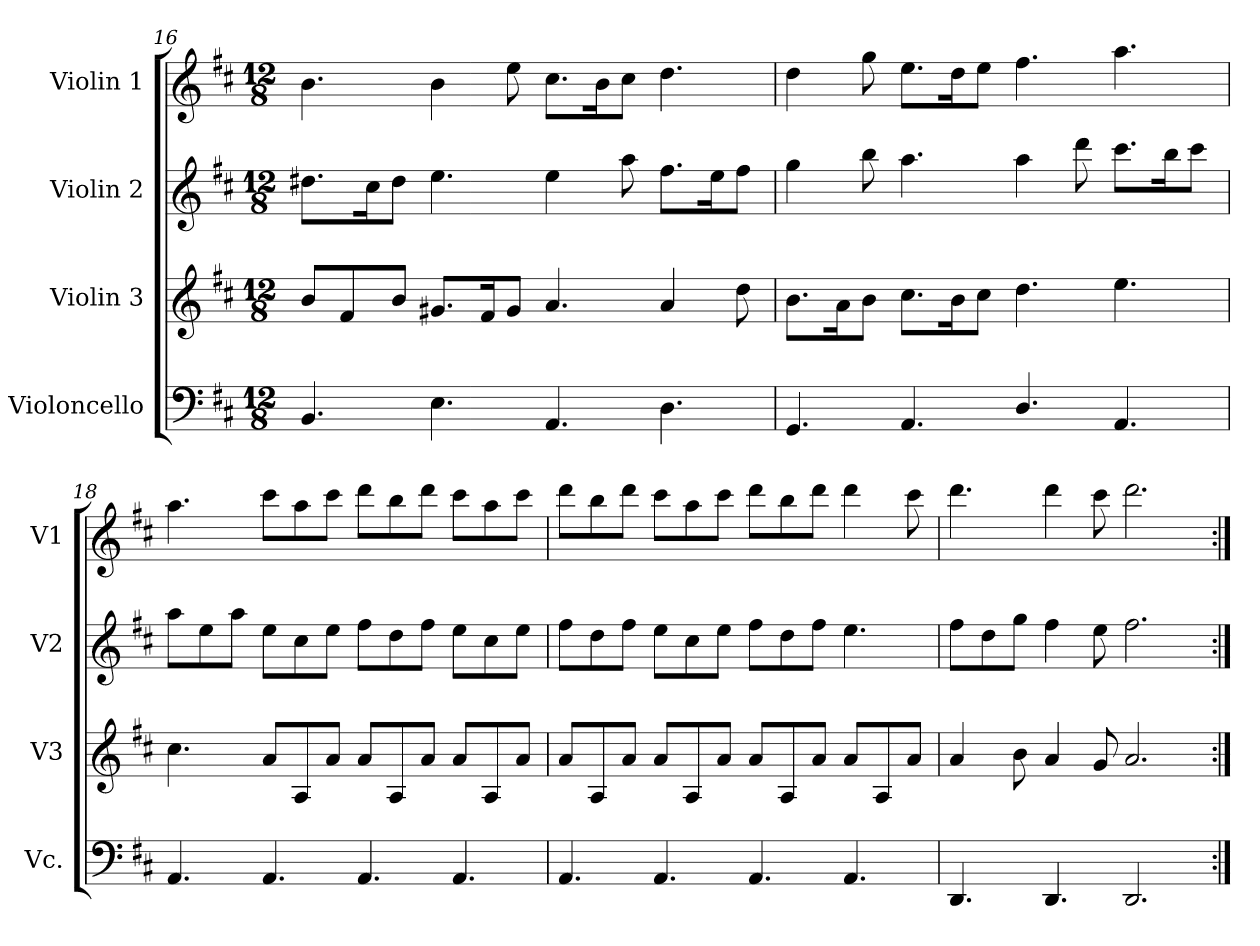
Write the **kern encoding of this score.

**kern	**kern	**kern	**kern
*part4	*part3	*part2	*part1
*staff4	*staff3	*staff2	*staff1
*I"Violoncello	*I"Violin 3	*I"Violin 2	*I"Violin 1
*I'Vc.	*I'V3	*I'V2	*I'V1
*clefF4	*clefG2	*clefG2	*clefG2
*k[f#c#]	*k[f#c#]	*k[f#c#]	*k[f#c#]
*M12/8	*M12/8	*M12/8	*M12/8
=16	=16	=16	=16
4.BB/	8b/L	8.dd#X\L	4.b\
.	8f#/	.	.
.	.	16cc#\K	.
.	8b/J	8dd#\J	.
4.E\	8.g#X/L	4.ee\	4b\
.	16f#/K	.	.
.	8g#/J	.	8ee\
4.AA/	4.a/	4ee\	8.cc#\L
.	.	.	16b\K
.	.	8aa\	8cc#\J
4.D\	4a/	8.ff#\L	4.dd\
.	.	16ee\K	.
.	8dd\	8ff#\J	.
=17	=17	=17	=17
4.GG/	8.b\L	4gg\	4dd\
.	16a\K	.	.
.	8b\J	8bb\	8gg\
4.AA/	8.cc#\L	4.aa\	8.ee\L
.	16b\K	.	16dd\K
.	8cc#\J	.	8ee\J
4.D/	4.dd\	4aa\	4.ff#\
.	.	8ddd\	.
4.AA/	4.ee\	8.ccc#\L	4.aa\
.	.	16bb\K	.
.	.	8ccc#\J	.
!!LO:LB:g=z
=18	=18	=18	=18
4.AA/	4.cc#\	8aa\L	4.aa\
.	.	8ee\	.
.	.	8aa\J	.
4.AA/	8a/L	8ee\L	8ccc#\L
.	8A/	8cc#\	8aa\
.	8a/J	8ee\J	8ccc#\J
4.AA/	8a/L	8ff#\L	8ddd\L
.	8A/	8dd\	8bb\
.	8a/J	8ff#\J	8ddd\J
4.AA/	8a/L	8ee\L	8ccc#\L
.	8A/	8cc#\	8aa\
.	8a/J	8ee\J	8ccc#\J
=19	=19	=19	=19
4.AA/	8a/L	8ff#\L	8ddd\L
.	8A/	8dd\	8bb\
.	8a/J	8ff#\J	8ddd\J
4.AA/	8a/L	8ee\L	8ccc#\L
.	8A/	8cc#\	8aa\
.	8a/J	8ee\J	8ccc#\J
4.AA/	8a/L	8ff#\L	8ddd\L
.	8A/	8dd\	8bb\
.	8a/J	8ff#\J	8ddd\J
4.AA/	8a/L	4.ee\	4ddd\
.	8A/	.	.
.	8a/J	.	8ccc#\
=20	=20	=20	=20
4.DD/	4a/	8ff#\L	4.ddd\
.	.	8dd\	.
.	8b\	8gg\J	.
4.DD/	4a/	4ff#\	4ddd\
.	8g/	8ee\	8ccc#\
2.DD/	2.a/	2.ff#\	2.ddd\
=:|!	=:|!	=:|!	=:|!
*-	*-	*-	*-
